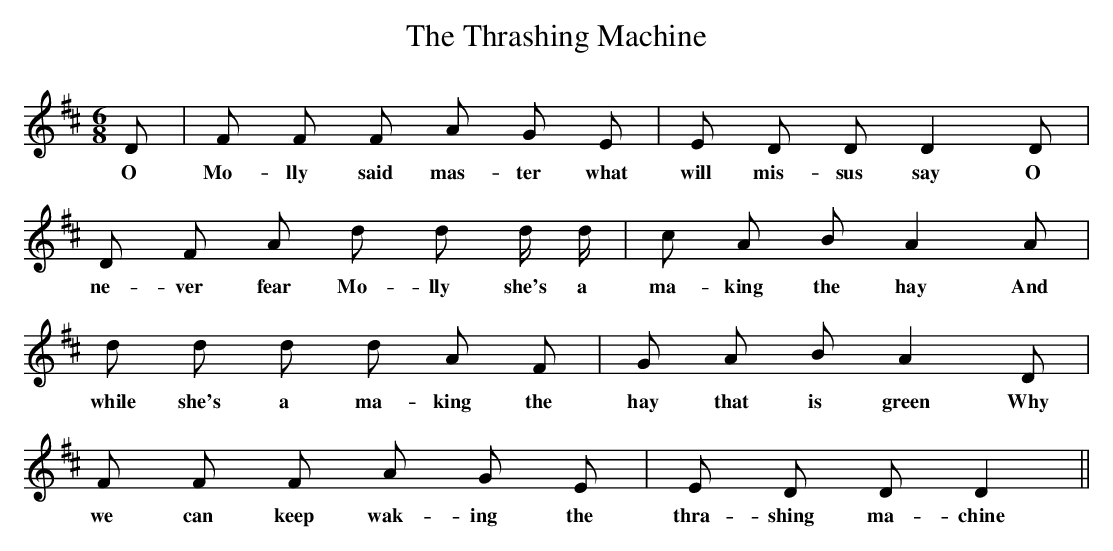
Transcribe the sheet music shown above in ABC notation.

X:1
T:The Thrashing Machine
M:6/8
L:1/8
K:D
D | F F F A G E | E D D D2 D |
w:O Mo-lly said mas-ter what will mis-sus say O
D F A d d d/ d/  | c A B A2 A |
w:ne-ver fear Mo-lly she's a ma-king the hay And
d d d d A F | G A B A2 D |
w:while she's a ma-king the hay that is green Why
F F F A G E | E D D D2 ||
w:we can keep wak-ing the thra-shing ma-chine
